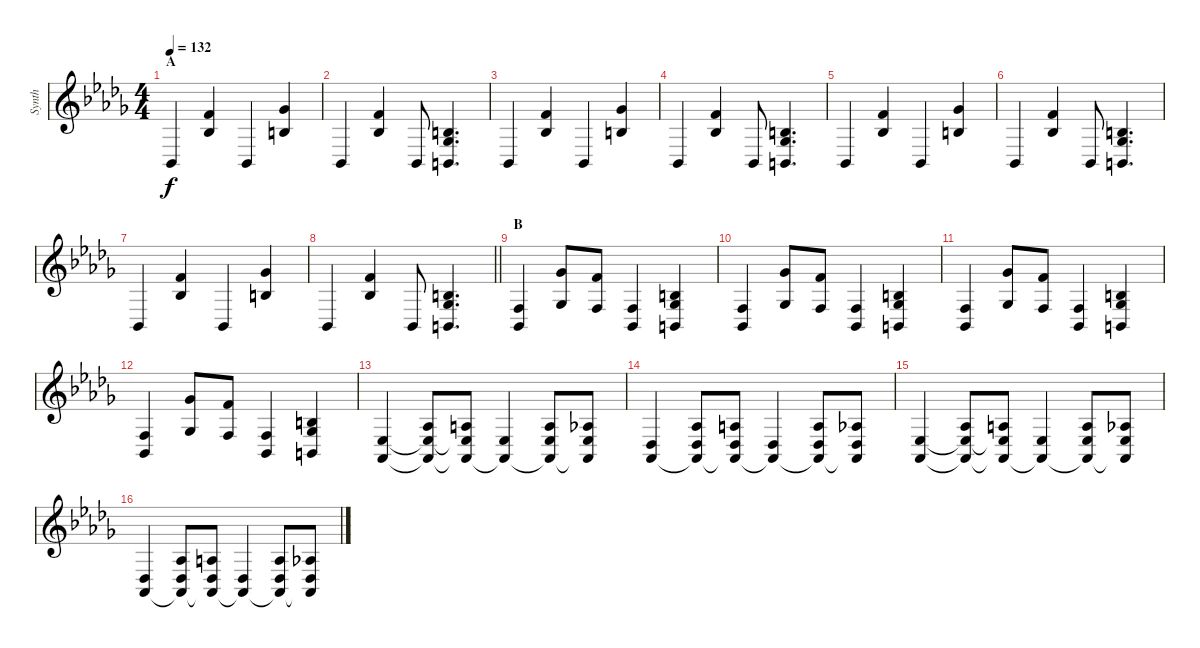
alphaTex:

\track ("Synth" "Synth") {instrument choiraahs}
\staff {score}
\tuning (E4 B3 G3 D3 A2 E2) {hide}
\ts (4 4)
\section ("" "A")
\tempo 132
\clef g2
\ks db
1.5.4{dy f} (1.1 3.3).4 1.5.4 (2.1 0.2).4 |
1.5.4 (1.1 3.3).4 1.5.8 (0.2 4.4 2.5).4{d} |
1.5.4 (1.1 3.3).4 1.5.4 (2.1 0.2).4 |
1.5.4 (1.1 3.3).4 1.5.8 (0.2 4.4 2.5).4{d} |
1.5.4 (1.1 3.3).4 1.5.4 (2.1 0.2).4 |
1.5.4 (1.1 3.3).4 1.5.8 (0.2 4.4 2.5).4{d} |
1.5.4 (1.1 3.3).4 1.5.4 (2.1 0.2).4 |
\barLineRight lightlight
1.5.4 (1.1 3.3).4 1.5.8 (0.2 4.4 2.5).4{d} |
\section ("" "B")
(3.4 1.5).4 (2.1 4.4).8 (1.1 3.4).8 (3.4 1.5).4 (0.2 4.4 2.5).4 |
(3.4 1.5).4 (2.1 4.4).8 (1.1 3.4).8 (3.4 1.5).4 (0.2 4.4 2.5).4 |
(3.4 1.5).4 (2.1 4.4).8 (1.1 3.4).8 (3.4 1.5).4 (0.2 4.4 2.5).4 |
(3.4 1.5).4 (2.1 4.4).8 (1.1 3.4).8 (3.4 1.5).4 (0.2 4.4 2.5).4 |
(1.4 4.6).4 (1.3 1.4{t} 4.6{t}).8 (2.3 1.4{t} 4.6{t}).8 (1.4 4.6{t}).4 (2.3 1.4 4.6{t}).8 (1.3 1.4 4.6{t}).8 |
(4.5 4.6).4 (1.3 4.5 4.6{t}).8 (2.3 4.5 4.6{t}).8 (4.5 4.6{t}).4 (2.3 4.5 4.6{t}).8 (1.3 4.5 4.6{t}).8 |
(1.4 4.6).4 (1.3 1.4{t} 4.6{t}).8 (2.3 1.4{t} 4.6{t}).8 (1.4 4.6{t}).4 (2.3 1.4 4.6{t}).8 (1.3 1.4 4.6{t}).8 |
(4.5 4.6).4 (1.3 4.5 4.6{t}).8 (2.3 4.5 4.6{t}).8 (4.5 4.6{t}).4 (2.3 4.5 4.6{t}).8 (1.3 4.5 4.6{t}).8
